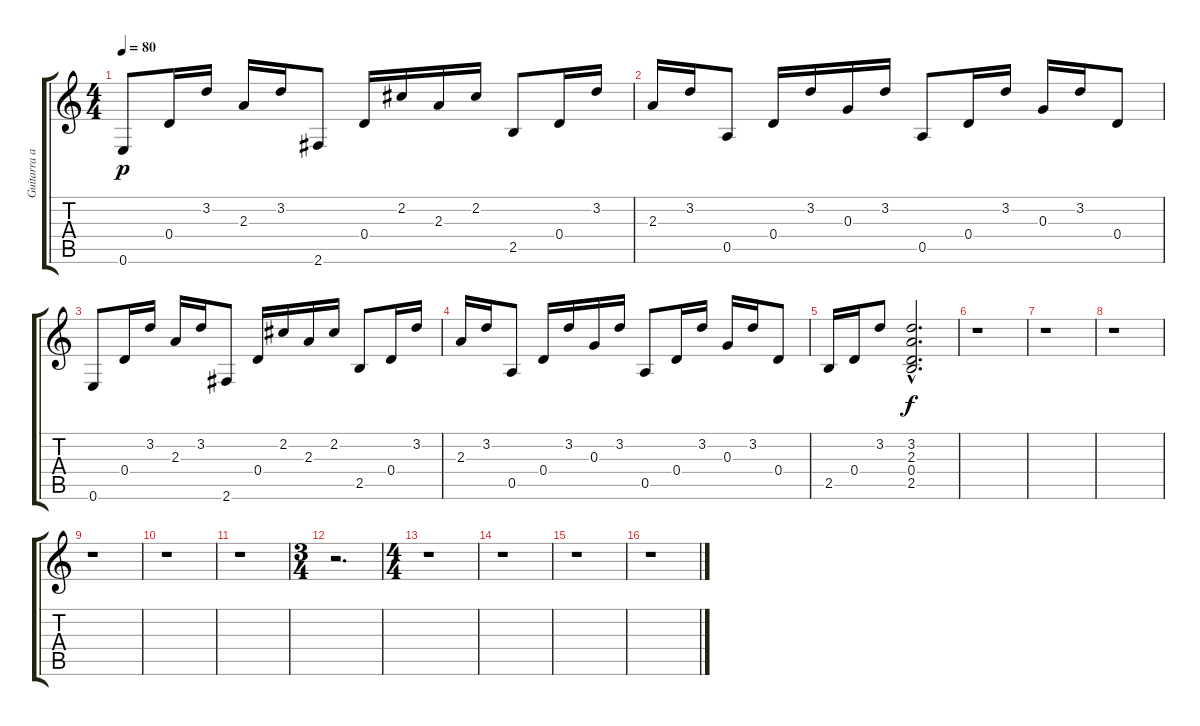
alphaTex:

\track ("Guitarra arpegio" "Guitarra a") {instrument acousticguitarsteel}
\staff {score tabs}
\tuning (E4 B3 G3 D3 A2 E2) {hide}
\ts (4 4)
\tempo 80
\clef g2
\ks c
0.6.8{dy p} 0.4.16 3.2.16 2.3.16 3.2.16 2.6.8 0.4.16 2.2.16 2.3.16 2.2.16 2.5.8 0.4.16 3.2.16 |
2.3.16 3.2.16 0.5.8 0.4.16 3.2.16 0.3.16 3.2.16 0.5.8 0.4.16 3.2.16 0.3.16 3.2.16 0.4.8 |
0.6.8 0.4.16 3.2.16 2.3.16 3.2.16 2.6.8 0.4.16 2.2.16 2.3.16 2.2.16 2.5.8 0.4.16 3.2.16 |
2.3.16 3.2.16 0.5.8 0.4.16 3.2.16 0.3.16 3.2.16 0.5.8 0.4.16 3.2.16 0.3.16 3.2.16 0.4.8 |
2.5.16 0.4.16 3.2.8 (3.2{hac} 2.3{hac} 0.4{hac} 2.5{hac}).2{d dy f} |
r.1 |
r.1 |
r.1 |
r.1 |
r.1 |
r.1 |
\ts (3 4)
r.2{d} |
\ts (4 4)
r.1 |
r.1 |
r.1 |
r.1
